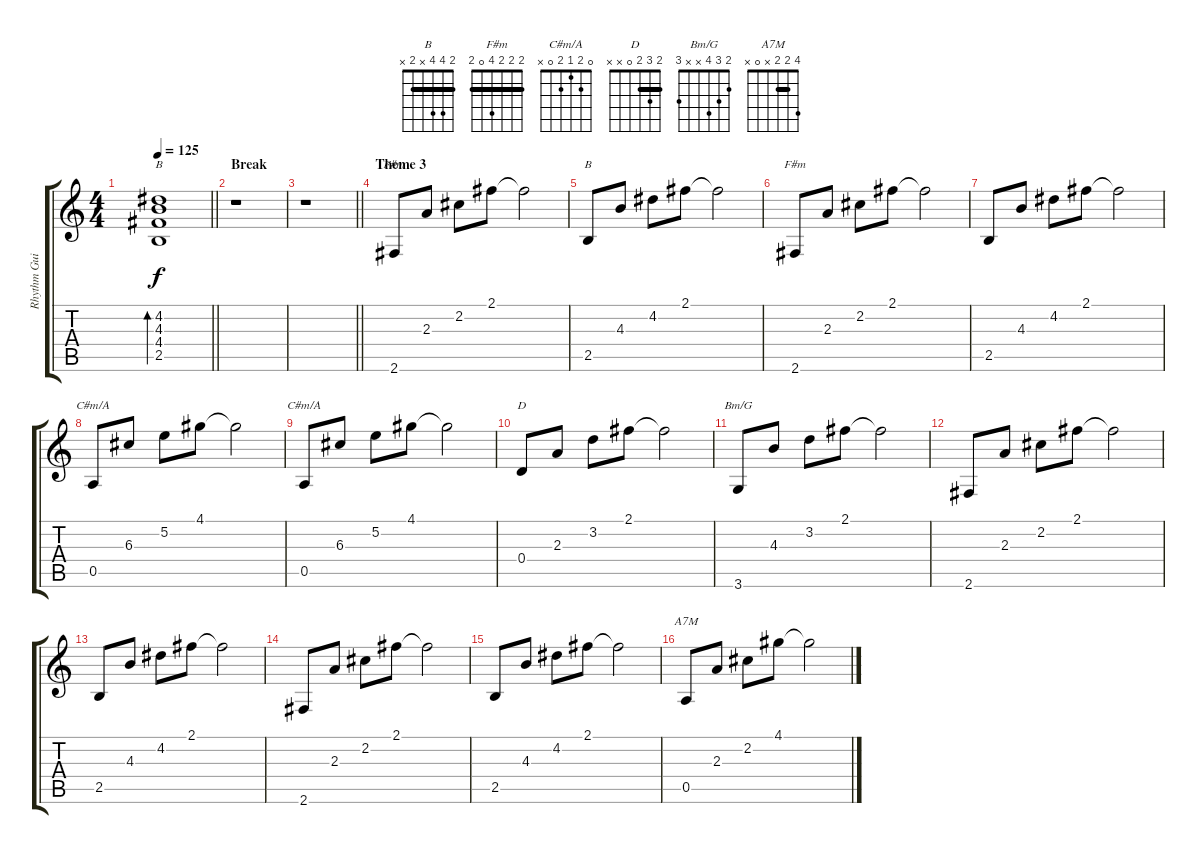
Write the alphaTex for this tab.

\track ("Rhythm Guitar" "Rhythm Gui") {instrument electricguitarjazz}
\staff {score tabs}
\tuning (E4 B3 G3 D3 A2 E2) {hide}
\chord ("B" 2 4 4 4 2 x) {barre 2}
\chord ("F#m" 2 2 2 x x 2) {barre 2}
\chord ("B" 2 4 4 x 2 x) {barre 2}
\chord ("F#m" 2 2 2 4 0 2) {barre 2}
\chord ("C#m/A" 4 5 6 x 0 x) {firstfret 4}
\chord ("C#m/A" 0 2 1 2 0 x)
\chord ("D" 2 3 2 0 x x) {barre 2}
\chord ("Bm/G" 2 3 4 x x 3)
\chord ("A7M" 4 2 2 x 0 x) {barre 2}
\ts (4 4)
\tempo 125
\clef g2
\barLineRight lightlight
\ks c
(4.2 4.3 4.4 2.5).1{bd 240 ch "B" dy f} |
\section ("" "Break")
r.1 |
\barLineRight lightlight
r.1 |
\section ("" "Theme 3")
2.6.8{ch "F#m"} 2.3.8 2.2.8 2.1.8 2.1{t}.2 |
2.5.8{ch "B"} 4.3.8 4.2.8 2.1.8 2.1{t}.2 |
2.6.8{ch "F#m"} 2.3.8 2.2.8 2.1.8 2.1{t}.2 |
2.5.8 4.3.8 4.2.8 2.1.8 2.1{t}.2 |
0.5.8{ch "C#m/A"} 6.3.8 5.2.8 4.1.8 4.1{t}.2 |
0.5.8{ch "C#m/A"} 6.3.8 5.2.8 4.1.8 4.1{t}.2 |
0.4.8{ch "D"} 2.3.8 3.2.8 2.1.8 2.1{t}.2 |
3.6.8{ch "Bm/G"} 4.3.8 3.2.8 2.1.8 2.1{t}.2 |
2.6.8 2.3.8 2.2.8 2.1.8 2.1{t}.2 |
2.5.8 4.3.8 4.2.8 2.1.8 2.1{t}.2 |
2.6.8 2.3.8 2.2.8 2.1.8 2.1{t}.2 |
2.5.8 4.3.8 4.2.8 2.1.8 2.1{t}.2 |
0.5.8{ch "A7M"} 2.3.8 2.2.8 4.1.8 4.1{t}.2
